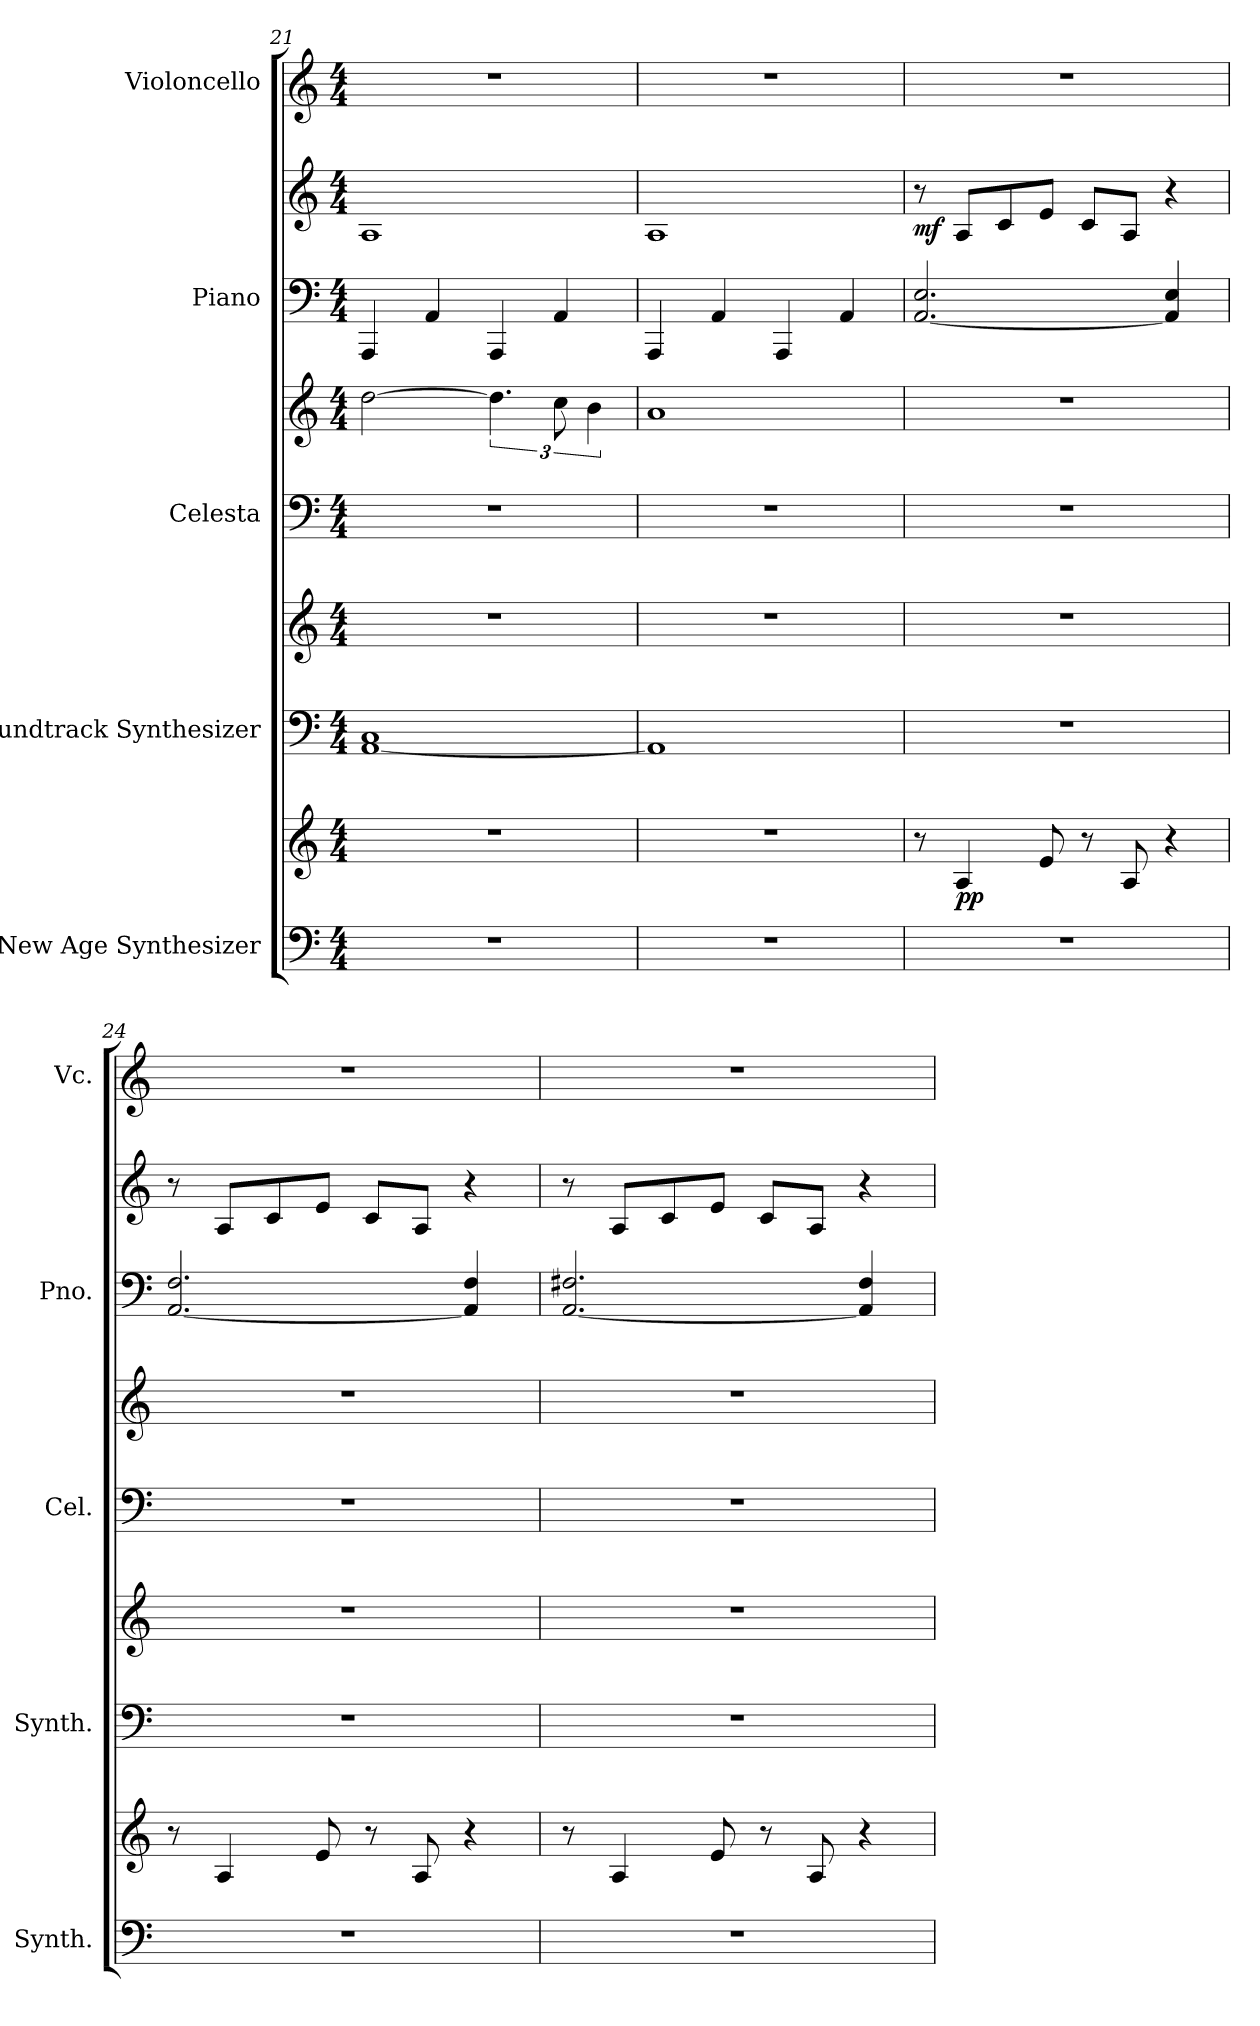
**kern	**kern	**dynam	**kern	**kern	**kern	**kern	**kern	**kern	**dynam	**kern
*part5	*part5	*part5	*part4	*part4	*part3	*part3	*part2	*part2	*part2	*part1
*staff9	*staff8	*staff8/9	*staff7	*staff6	*staff5	*staff4	*staff3	*staff2	*staff2/3	*staff1
*I"New Age Synthesizer	*	*	*I"Soundtrack Synthesizer	*	*I"Celesta	*	*I"Piano	*	*	*I"Violoncello
*I'Synth.	*	*	*I'Synth.	*	*I'Cel.	*	*I'Pno.	*	*	*I'Vc.
!!LO:LB:g=z
*clefF4	*clefG2	*	*clefF4	*clefG2	*clefF4	*clefG2	*clefF4	*clefG2	*	*clefG2
*	*	*	*	*	*ITrd-7c-12	*ITrd-7c-12	*	*	*	*
*k[]	*k[]	*	*k[]	*k[]	*k[]	*k[]	*k[]	*k[]	*	*k[]
*M4/4	*M4/4	*	*M4/4	*M4/4	*M4/4	*M4/4	*M4/4	*M4/4	*	*M4/4
=21	=21	=21	=21	=21	=21	=21	=21	=21	=21	=21
1r	1r	.	[1AA 1C	1r	1r	[2ddd\	4AAA/	1A	.	1r
.	.	.	.	.	.	.	4AA/	.	.	.
.	.	.	.	.	.	6.ddd\]	4AAA/	.	.	.
.	.	.	.	.	.	12ccc\	4AA/	.	.	.
.	.	.	.	.	.	6bb\	.	.	.	.
=22	=22	=22	=22	=22	=22	=22	=22	=22	=22	=22
1r	1r	.	1AA]	1r	1r	1aa	4AAA/	1A	.	1r
.	.	.	.	.	.	.	4AA/	.	.	.
.	.	.	.	.	.	.	4AAA/	.	.	.
.	.	.	.	.	.	.	4AA/	.	.	.
=23	=23	=23	=23	=23	=23	=23	=23	=23	=23	=23
!	!	!	!	!	!	!	!	!	!LO:DY:b	!
1r	8r	.	1r	1r	1r	1r	[2.AA/ 2.E/	8r	mf	1r
!	!	!LO:DY:b	!	!	!	!	!	!	!	!
.	4A/	pp	.	.	.	.	.	8A/L	.	.
.	.	.	.	.	.	.	.	8c/	.	.
.	8e/	.	.	.	.	.	.	8e/J	.	.
.	8r	.	.	.	.	.	.	8c/L	.	.
.	8A/	.	.	.	.	.	.	8A/J	.	.
.	4r	.	.	.	.	.	4AA/] 4E/	4r	.	.
=24	=24	=24	=24	=24	=24	=24	=24	=24	=24	=24
1r	8r	.	1r	1r	1r	1r	[2.AA/ 2.F/	8r	.	1r
.	4A/	.	.	.	.	.	.	8A/L	.	.
.	.	.	.	.	.	.	.	8c/	.	.
.	8e/	.	.	.	.	.	.	8e/J	.	.
.	8r	.	.	.	.	.	.	8c/L	.	.
.	8A/	.	.	.	.	.	.	8A/J	.	.
.	4r	.	.	.	.	.	4AA/] 4F/	4r	.	.
=25	=25	=25	=25	=25	=25	=25	=25	=25	=25	=25
1r	8r	.	1r	1r	1r	1r	[2.AA/ 2.F#X/	8r	.	1r
.	4A/	.	.	.	.	.	.	8A/L	.	.
.	.	.	.	.	.	.	.	8c/	.	.
.	8e/	.	.	.	.	.	.	8e/J	.	.
.	8r	.	.	.	.	.	.	8c/L	.	.
.	8A/	.	.	.	.	.	.	8A/J	.	.
.	4r	.	.	.	.	.	4AA/] 4F#/	4r	.	.
=	=	=	=	=	=	=	=	=	=	=
*-	*-	*-	*-	*-	*-	*-	*-	*-	*-	*-
